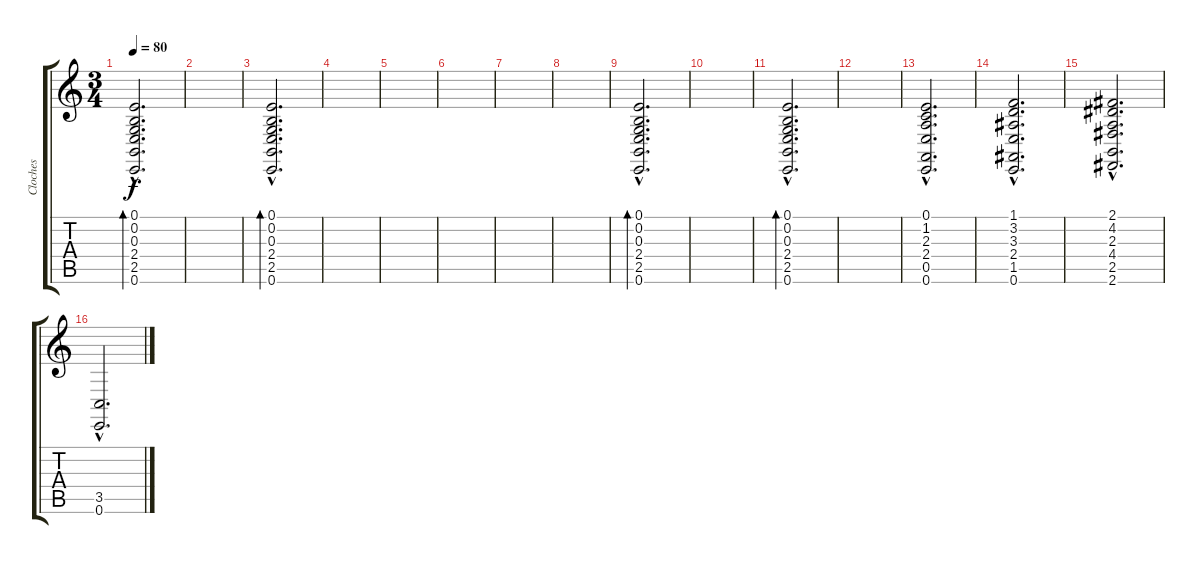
\track ("Cloches" "Cloches") {instrument tubularbells}
\staff {score tabs}
\tuning (E4 B3 G3 D3 A2 E2) {hide}
\ts (3 4)
\tempo 80
\clef g2
\ks c
(0.1{hac} 0.2{hac} 0.3{hac} 2.4{hac} 2.5{hac} 0.6{hac}).2{d bd 480 dy f} |
|
(0.1{hac} 0.2{hac} 0.3{hac} 2.4{hac} 2.5{hac} 0.6{hac}).2{d bd 480} |
|
|
|
|
|
(0.1{hac} 0.2{hac} 0.3{hac} 2.4{hac} 2.5{hac} 0.6{hac}).2{d bd 480} |
|
(0.1{hac} 0.2{hac} 0.3{hac} 2.4{hac} 2.5{hac} 0.6{hac}).2{d bd 480} |
|
(0.1{hac} 1.2{hac} 2.3{hac} 2.4{hac} 0.5{hac} 0.6{hac}).2{d} |
(1.1{hac} 3.2{hac} 3.3{hac} 2.4{hac} 1.5{hac} 0.6{hac}).2{d} |
(2.1{hac} 4.2{hac} 2.3{hac} 4.4{hac} 2.5{hac} 2.6{hac}).2{d} |
(3.5{hac} 0.6{hac}).2{d}
